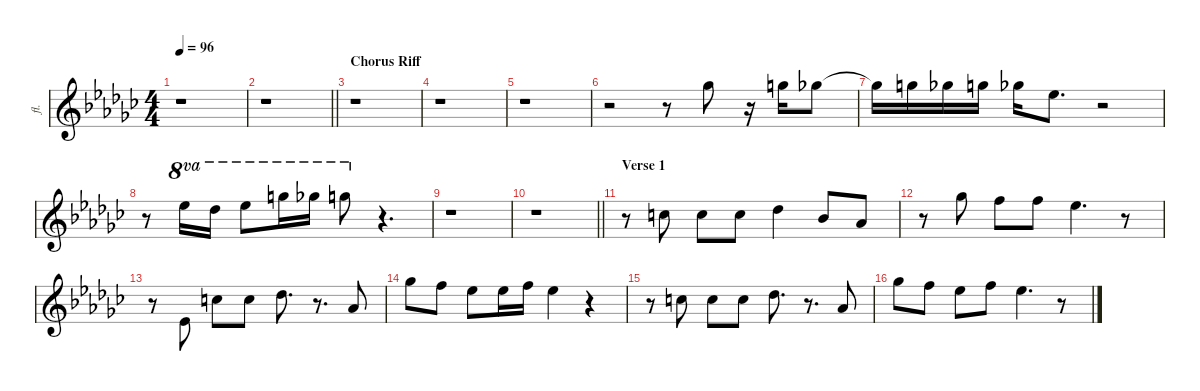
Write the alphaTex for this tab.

\defaultSystemsLayout 4
\hideDynamics
\bracketExtendMode nobrackets
\otherSystemsTrackNameOrientation horizontal
\track ("Vocals (David Lee Roth)" "fl.") {defaultSystemsLayout 4 mute instrument flute}
\staff {score}
\tuning (Eb4 Bb3 Gb3 Db3 Ab2 Eb2)
\ts (4 4)
\beaming (8 2 2 2 2)
\tempo 96
\clef g2
\ks ebminor
r.1{dy f instrument flute beam Down} |
\barLineRight lightlight
r.1{beam Down} |
\section ("" "Chorus Riff")
r.1{beam Down} |
r.1{beam Down} |
r.1{beam Down} |
r.2{beam Down} r.8{beam Down} 15.1{acc b}.8{beam Down} r.16{beam Down} 16.1{acc forcenatural}.16{beam Down} 15.1{acc b}.8{beam Down} |
15.1{t acc b}.16{beam Down} 16.1{acc forcenatural}.16{beam Down} 15.1{acc b}.16{beam Down} 16.1{acc forcenatural}.16{beam Down} 15.1{acc b}.16{beam Down} 17.2{acc b}.8{d beam Down} r.2{beam Down} |
r.8{beam Down} 24.1{acc b}.16{ot 8va beam Down} 22.1{acc b}.16{ot 8va beam Down} 24.1{acc b}.8{ot 8va beam Down} 28.1{acc forcenatural}.16{ot 8va beam Down} 27.1{acc b}.16{ot 8va beam Down} 28.1{acc forcenatural}.8{ot 8va beam Down} r.4{d beam Down} |
r.1{beam Down} |
\barLineRight lightlight
r.1{beam Down} |
\section ("" "Verse 1")
r.8{beam Down} 9.1{acc forcenatural}.8{beam Down} 9.1{acc forcenatural}.8{beam Down} 9.1{acc forcenatural}.8{beam Down} 10.1{acc b}.4{beam Down} 12.2{acc b}.8{beam Up} 10.2{acc b}.8{beam Up} |
r.8{beam Down} 15.1{acc b}.8{beam Down} 14.1{acc forcenatural}.8{beam Down} 14.1{acc forcenatural}.8{beam Down} 12.1{acc b}.4{d beam Down} r.8{beam Down} |
r.8{beam Down} 14.4{acc b}.8{beam Up} 14.2{acc forcenatural}.8{beam Down} 14.2{acc forcenatural}.8{beam Down} 15.2{acc b}.8{d beam Down} r.8{d beam Down} 14.3{acc b}.8{beam Up} |
15.1{acc b}.8{beam Down} 14.1{acc forcenatural}.8{beam Down} 12.1{acc b}.8{beam Down} 12.1{acc b}.16{beam Down} 14.1{acc forcenatural}.16{beam Down} 12.1{acc b}.4{beam Down} r.4{beam Down} |
r.8{beam Down} 14.2{acc forcenatural}.8{beam Down} 14.2{acc forcenatural}.8{beam Down} 14.2{acc forcenatural}.8{beam Down} 15.2{acc b}.8{d beam Down} r.8{d beam Down} 14.3{acc b}.8{beam Up} |
15.1{acc b}.8{beam Down} 14.1{acc forcenatural}.8{beam Down} 12.1{acc b}.8{beam Down} 14.1{acc forcenatural}.8{beam Down} 12.1{acc b}.4{d beam Down} r.8{beam Down}
